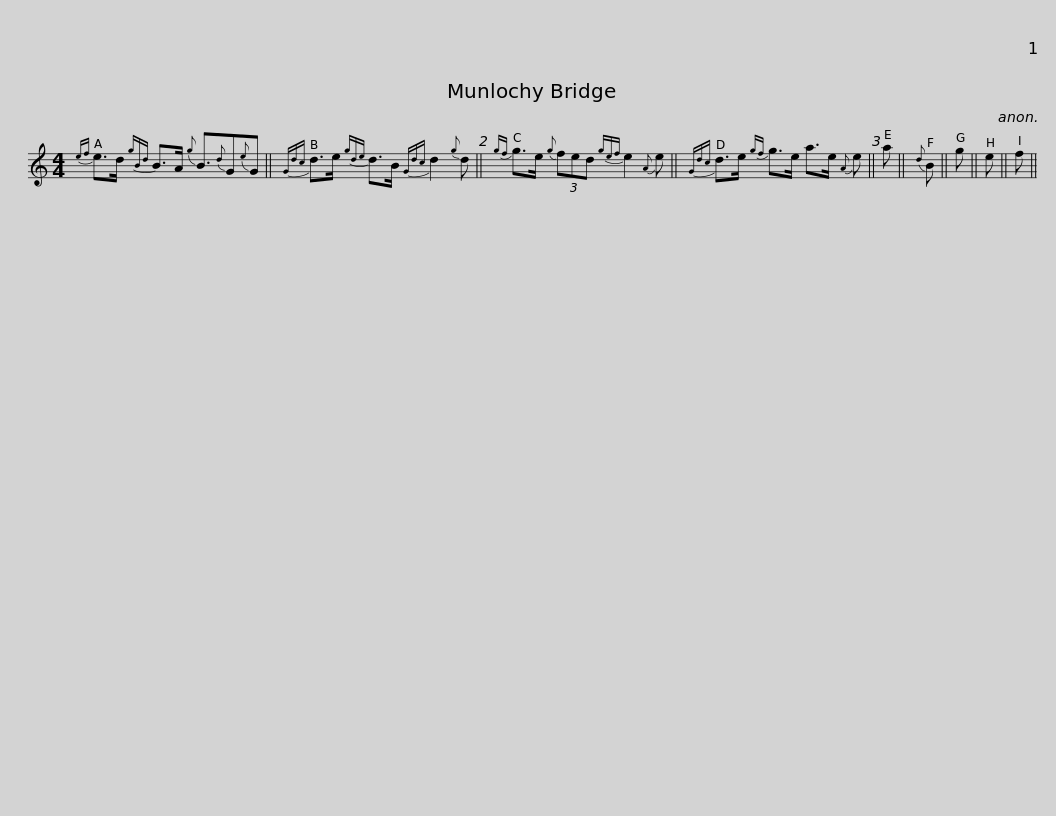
X:1
L:1/8
M:4/4
I:linebreak $
K:C
V:1 treble
V:1
{ef} e>d{gBd} B>A{g} B3/2{d}G{e}G ||{Gdc} d>e{gde} d>B{Gdc} d2{g} d ||{gf} g>e{g} (3fed{gef} e2{A} e ||${Gdc} d>e{gf} g>e a>e{A} e || a || %5
{d} B || g || e || f || %9
